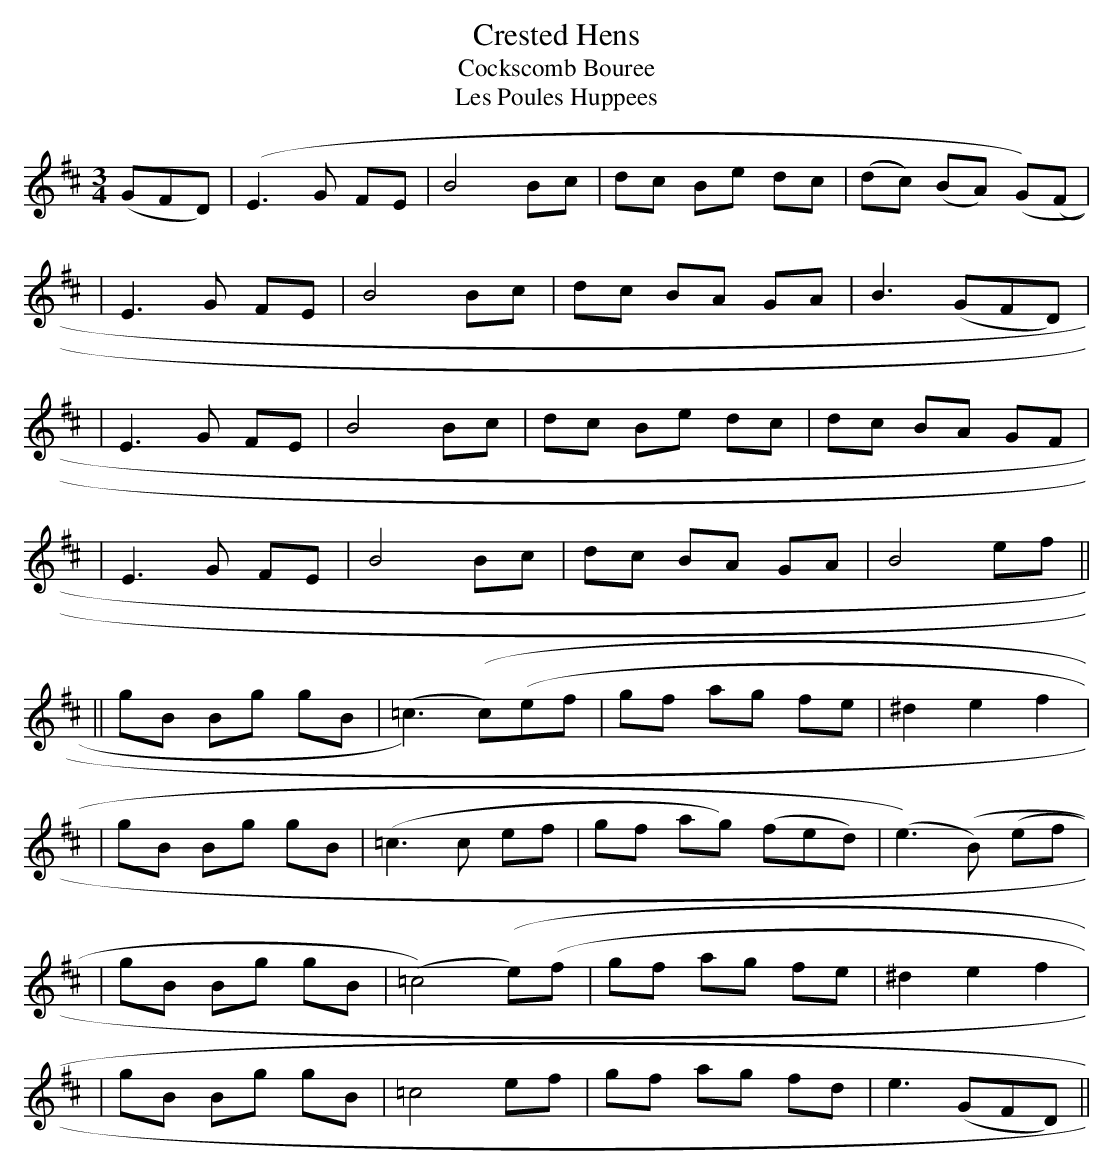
X:1
T:Crested Hens
T:Cockscomb Bouree
T:Les Poules Huppees
M:3/4
L:1/8
K:Dmaj
(GFD)|  (V)E3G FE | B4 B-c | dc Be dc | (V)(dc) (U)B-A (V)G(U)F |
|  E3G FE | B4 B-c | dc BA GA | B3 (GFD) |
|  E3G FE | B4 B-c | dc Be dc | d-c B-A GF |
|  E3G FE | B4 B-c | dc BA GA | B4    e-f ||
|| g-B Bg gB | (U)=c3 (V)c(U)e-f | gf ag fe | ^d2e2 -f2 |
|  g-B Bg gB | (U)=c3 c e-f | gf ag 3)(fed) |  (U)e3 (V)B  (U)e-f |
|  g-B Bg gB | (U)=c4 (V)e(U)f | gf ag fe | ^d2e2 -f2 |
|  g-B Bg gB | =c4ef | gf ag fd |  e3 (GFD) ||
